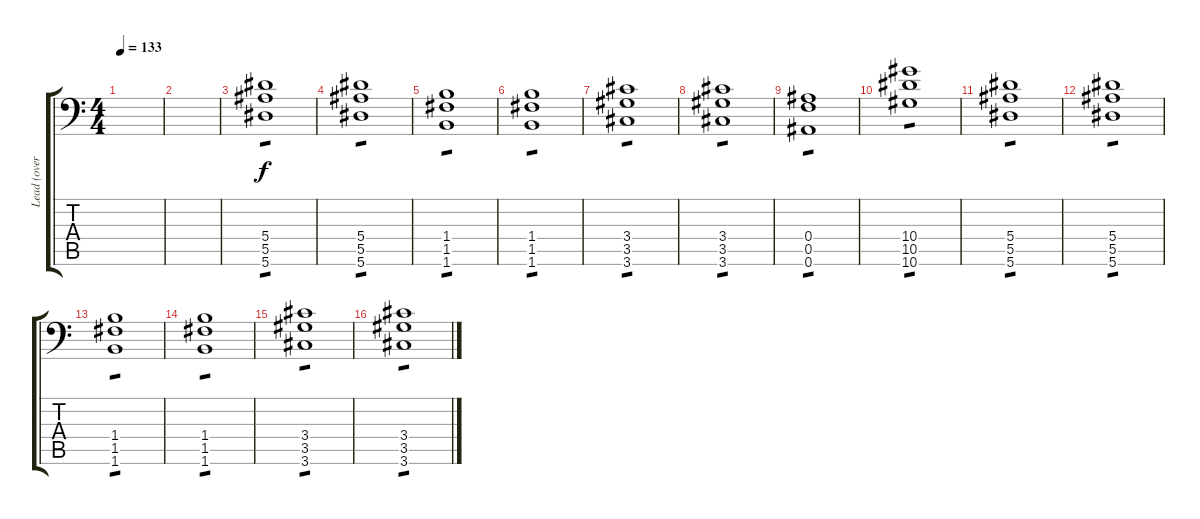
\track ("Lead (overdub)" "Lead (over") {instrument distortionguitar}
\staff {score tabs}
\tuning (C4 G3 Eb3 Bb2 F2 Bb1) {hide}
\ts (4 4)
\tempo 133
\clef f4
\ks c
|
|
(5.4 5.5 5.6).1{tp 1} |
(5.4 5.5 5.6).1{tp 1} |
(1.4 1.5 1.6).1{tp 1} |
(1.4 1.5 1.6).1{tp 1} |
(3.4 3.5 3.6).1{tp 1} |
(3.4 3.5 3.6).1{tp 1} |
(0.4 0.5 0.6).1{tp 1} |
(10.4 10.5 10.6).1{tp 1} |
(5.4 5.5 5.6).1{tp 1} |
(5.4 5.5 5.6).1{tp 1} |
(1.4 1.5 1.6).1{tp 1} |
(1.4 1.5 1.6).1{tp 1} |
(3.4 3.5 3.6).1{tp 1} |
(3.4 3.5 3.6).1{tp 1}
